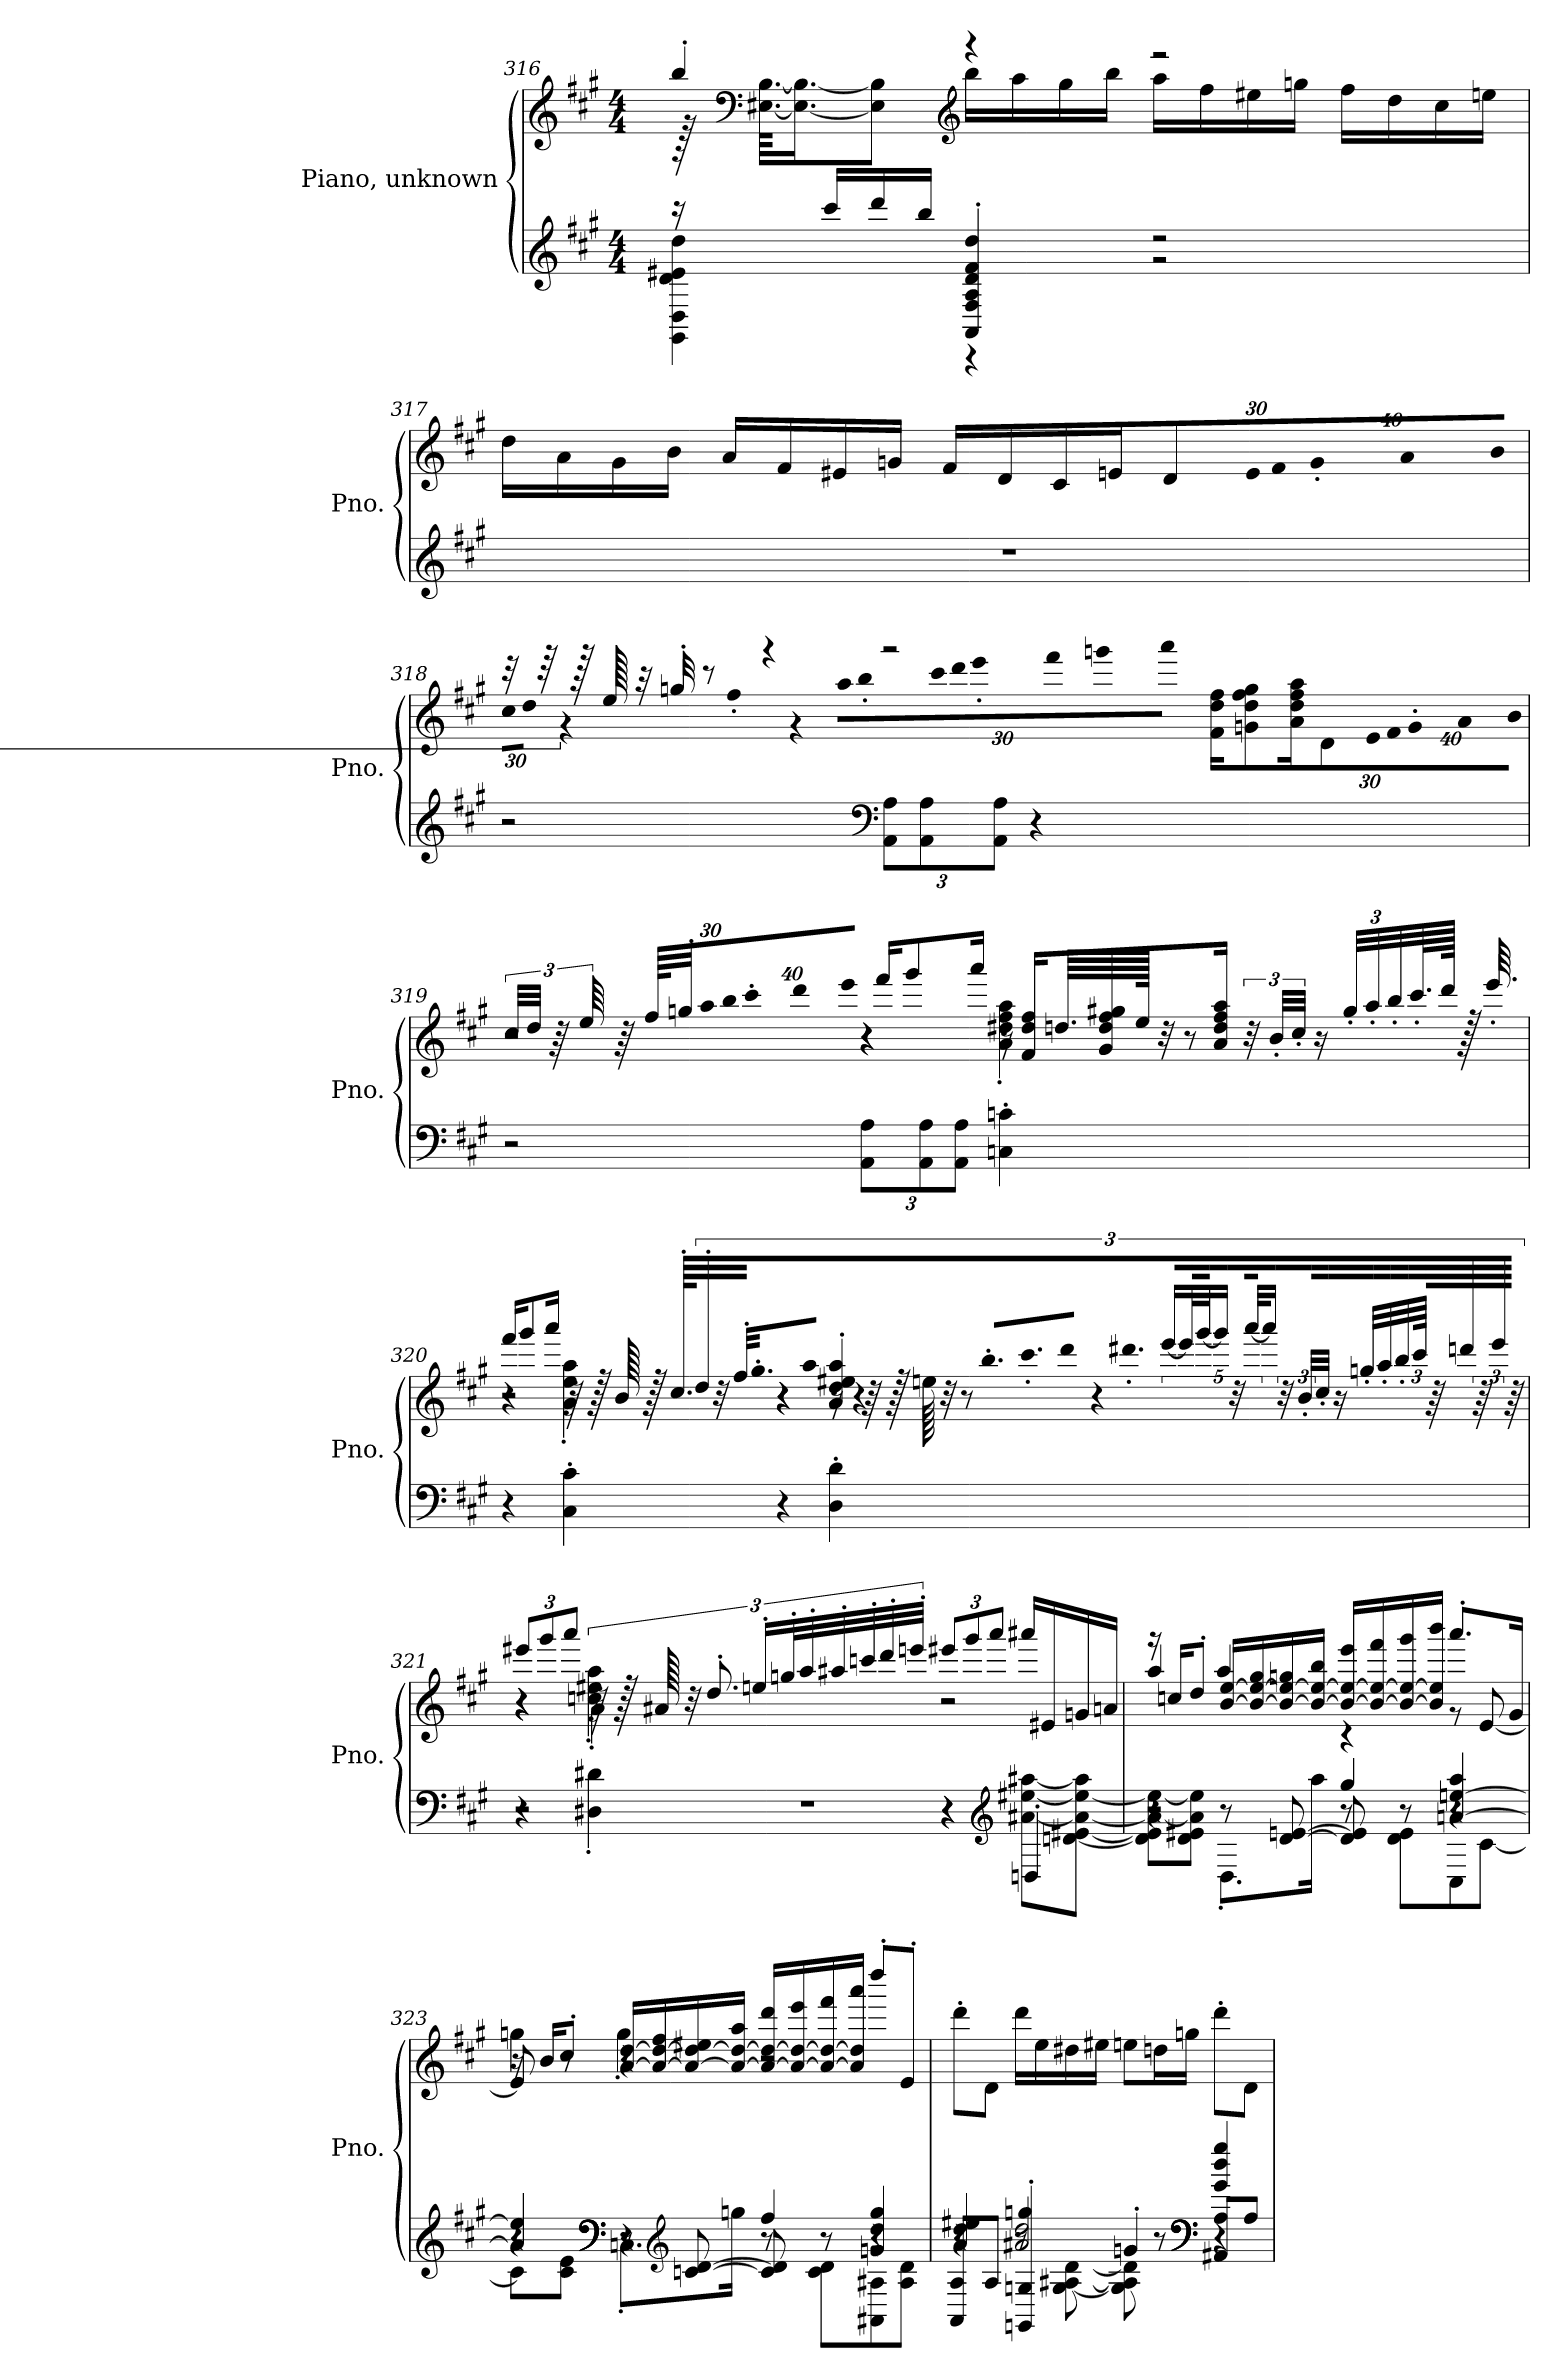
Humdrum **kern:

**kern	**kern
*part1	*part1
*staff2	*staff1
*I"Piano, unknown	*
*I'Pno.	*
!!LO:LB:g=z
*clefG2	*clefG2
*k[f#c#g#]	*k[f#c#g#]
*M4/4	*M4/4
=316	=316
*^	*^
16r	4GG#\ 4D\ 4d\ 4e#X\ 4dd\	4bb'/	128r
*	*	*clefF4	*
.	.	.	[64.E#X\ [64.B\KKLL
.	.	.	16.E#\_ 16.B\_J
16ccc#/LL	.	.	.
16ddd/	.	.	8E#\] 8B\]J
16bb/JJ	.	.	.
*	*	*clefG2	*
4AA/' 4F#/' 4A/' 4d/' 4f#/' 4dd/'	4r	4r	16bb\LL
.	.	.	16aa\
.	.	.	16gg#\
.	.	.	16bb\JJ
2r	2r	2r	16aa\LL
.	.	.	16ff#\
.	.	.	16ee#X\
.	.	.	16ggn\JJ
.	.	.	16ff#\LL
.	.	.	16dd\
.	.	.	16cc#\
.	.	.	16een\JJ
*v	*v	*	*
*	*v	*v
!!LO:LB:g=z
=317	=317
1r	16dd\LL
.	16a\
.	16g#\
.	16b\JJ
.	16a/LL
.	16f#/
.	16e#X/
.	16gn/JJ
.	16f#/LL
.	16d/
.	16c#/
.	16en/J
.	8d/
*	*Xbrackettup
!	!LO:N:vis=64
.	960%17e/KLL
!	!LO:N:vis=32
.	640%23f#/
!	!LO:N:vis=64
.	960%17g'/L
!	!LO:N:vis=64
.	960%17a/J
!	!LO:N:vis=32
.	640%23b/JJJ
!!LO:LB:g=z
=318	=318
*	*^
*	*	*brackettup
!	!	!LO:N:vis=64
2r	32r	960%17cc#\LLLL
!	!	!LO:N:vis=64
.	.	960%17dd\JJJJ
.	64r	.
.	.	1920ryy
!	!	!LO:N:vis=32
.	.	640%23r
.	128r	.
.	128ee/	.
.	32r	.
!	!	!LO:N:vis=32
.	.	640%23ff#'\
.	32ggn'/	.
!	!	!LO:N:vis=64
.	.	960%17r
.	8r	.
!	!	!LO:N:vis=64
.	.	960%17aa\KLLL
!	!	!LO:N:vis=32
.	.	640%23bb'\
!	!	!LO:N:vis=64
.	.	960%17ccc#\L
!	!	!LO:N:vis=64
.	.	960%17ddd\J
!	!	!LO:N:vis=32
.	.	640%23eee'\JJ
.	4r	.
*	*	*Xbrackettup
.	.	12fff#\
.	.	12gggn\
.	.	12aaa\J
*clefF4	*	*
*Xbrackettup	*	*
12AA\ 12A\L	2r	.
.	.	16f#\ 16dd\ 16ff#\KL
.	.	8gn\ 8dd\ 8ff#\ 8gg\
12AA\ 12A\	.	.
12AA\ 12A\J	.	.
.	.	16a\ 16dd\ 16ff#\ 16aa\K
4r	.	.
.	.	8d\
!	!	!LO:N:vis=64
.	.	960%17e\KLL
!	!	!LO:N:vis=32
.	.	640%23f#\
!	!	!LO:N:vis=64
.	.	960%17g'\L
!	!	!LO:N:vis=64
.	.	960%17a\J
!	!	!LO:N:vis=32
.	.	640%23b\JJJ
1920ryy	1920ryy	.
*	*v	*v
!!LO:LB:g=z
=319	=319
*	*brackettup
*	*^
*	*	*^
2r	48cc#/LLL	2r	2r
.	48dd/JJJ	.	.
.	96r	.	.
.	96ee/	.	.
.	64r	.	.
.	64ff#/KLLL	.	.
.	32ggn'/	.	.
*	*Xbrackettup	*	*
!	!LO:N:vis=64	!	!
.	960%17aa/K	.	.
!	!LO:N:vis=32	!	!
.	640%23bb/	.	.
!	!LO:N:vis=64	!	!
.	960%17ccc#'/L	.	.
!	!LO:N:vis=64	!	!
.	960%17ddd/J	.	.
!	!LO:N:vis=32	!	!
.	640%23eee/JJJ	.	.
.	16fff#/KL	.	.
.	8ggg#/	.	.
.	16aaa/Jk	.	.
12AA\ 12A\L	16f#/ 16dd/ 16ff#/KL	4r	4r
.	8g#/ 8dd/ 8ff#/ 8gg#X/	.	.
12AA\ 12A\	.	.	.
12AA\ 12A\J	.	.	.
.	16a/ 16dd/ 16ff#/ 16aa/Jk	.	.
*	*brackettup	*	*
4Cn\' 4cn\'	48r	4a\' 4dd#X\' 4ff#\' 4aa\'	16r
.	48b'/LLL	.	.
.	48cc#'/JJJ	.	.
.	16r	.	64.ddn'/LLLL
.	.	.	128ee/JJJJk
.	.	.	32r
*	*Xbrackettup	*	*
.	48gg#'/LLL	.	8r
.	48aa'/	.	.
.	48bb'/	.	.
.	64.ccc#'/L	.	.
.	128ddd/JJJJk	.	.
.	128r	.	.
.	64.eee'/	.	.
!!LO:LB:g=z	!!	!!
=320	=320	=320	=320
4r	16fff#/KL	4r	2r
.	8ggg#/	.	.
.	16aaa/Jk	.	.
4C#\' 4c#\'	64r	4a\' 4ee\' 4aa\'	.
.	128r	.	.
.	128b/	.	.
.	128r	.	.
.	64.cc#'/KLLL	.	.
*	*brackettup	*	*
.	48dd'/JJJ	.	.
.	48r	.	.
.	48ff#'/LLL	.	.
.	64.gg#'/L	.	.
.	128aa/JJJJk	.	.
.	128r	.	.
.	64.bb'/LLLL	.	.
.	64.ccc#'/	.	.
.	128ddd/JJJJk	.	.
.	128r	.	.
.	64.ddd#X'/	.	.
4r	[20eee/LL	4r	4r
.	40eee/L]	.	.
.	[40ggg#/J	.	.
.	20ggg#/JJ]	.	.
.	40r	.	.
.	[40aaa/KLL	.	.
.	20aaa/JJ]	.	.
4D\' 4d\'	48r	16r	4a/' 4dd/' 4ee#X/' 4aa/'
.	48b'/LLL	.	.
.	48cc#'/JJJ	.	.
.	16r	64r	.
.	.	128r	.
.	.	128een\	.
.	.	32r	.
*	*Xbrackettup	*	*
.	48ggn'/LLL	8r	.
.	48aa'/	.	.
.	48bb'/	.	.
*	*brackettup	*	*
.	96ccc#/JJJk	.	.
.	96r	.	.
.	96dddn/	.	.
.	96r	.	.
.	96eee/	.	.
.	96r	.	.
*	*v	*v	*v
!!LO:PB:g=z
=321	=321
*^	*
*	*^	*
*	*	*	*Xbrackettup
*	*	*	*^
*	*	*	*	*^
*	*	*	*	*	*^
1r	4r	2r	12eee#X/L	4r	4r	4r
.	.	.	12ggg#/	.	.	.
.	.	.	12aaa/J	.	.	.
*	*	*	*brackettup	*	*	*
.	4D#X\' 4d#X\'	.	12r	4ccn\' 4ee#X\' 4aa\'	64r	4a'\
.	.	.	.	.	128r	.
.	.	.	.	.	128a#X/	.
.	.	.	.	.	32r	.
.	.	.	.	.	8.dd'/	.
.	.	.	24een'/LL	.	.	.
*	*	*	*Xbrackettup	*	*	*
.	.	.	48ggn'/L	.	.	.
.	.	.	48aa'/	.	.	.
.	.	.	48aa#X'/	.	.	.
.	.	.	48cccn'/	.	.	.
.	.	.	48ddd'/	.	.	.
.	.	.	48eeen'/JJJ	.	.	.
.	4r	4r	12eee#X/L	2r	2r	2r
.	.	.	12ggg#/	.	.	.
.	.	.	12aaa/J	.	.	.
*clefG2	*	*	*	*	*	*
.	[8a#X\ [8ee#X\ [8aa#X\L	4Dn'/	16aaa#X/LL	.	.	.
.	.	.	16e#X/	.	.	.
.	[8dn\ [8e#X\ 8a#\_ 8ee#\_ 8aa#\]J	.	16gn/	.	.	.
.	.	.	16an/JJ	.	.	.
*	*	*	*	*v	*v	*v
!!LO:LB:g=z
=322	=322	=322	=322	=322
2r	8d\] 8e#\] 8a#\_ 8ee#\_L	4r	16r	4aa/
.	.	.	16ccn/KL	.
.	8d\ 8e#X\ 8a#\] 8ee#\]J	.	8dd'/J	.
.	8.D'\L	8r	[16b/ [16ee/LL	4aa'/
.	.	.	16b/_ 16ee/_ 16gg#/	.
.	.	[8d/ [8en/	16b/_ 16ee/_ 16ggn/	.
.	16aa\Jk	.	16b/_ 16ee/_ 16bb/JJ	.
4gg#/	8r	8d/] 8e/]	16b/_ 16ee/_ 16eee/LL	4r
.	.	.	16b/_ 16ee/_ 16fff#/	.
.	8d\ 8e\L	8r	16b/_ 16ee/_ 16ggg#/	.
.	.	.	16b/] 16ee/] 16bbb/JJ	.
[4an/ [4een/ 4aa/	8C#\	4r	8.aaa'/L	8r
.	[8c#\J	.	.	[8e/
.	.	.	16g#/Jk	.
!!LO:LB:g=z
=323	=323	=323	=323	=323
*	*	*	*	*^
4a/] 4ee/]	8c#\L]	4r	16r	4ggn\	8e/]
.	.	.	16b/KL	.	.
.	8c#\ 8e\J	.	8cc#'/J	.	8r
*clefF4	*	*	*	*	*
4r	8.Cn'\L	8r	[16a/ [16dd/LL	4gg'\	4r
.	.	.	16a/_ 16dd/_ 16ff#/	.	.
*clefG2	*	*	*	*	*
.	.	[8cn/ [8d/	16a/_ 16dd/_ 16ee#X/	.	.
.	16ggn\Jk	.	16a/_ 16dd/_ 16aa/JJ	.	.
4ff#/	8r	8c/] 8d/]	16a/_ 16dd/_ 16ddd/LL	2r	2r
.	.	.	16a/_ 16dd/_ 16eee/	.	.
.	8c\ 8d\L	8r	16a/_ 16dd/_ 16fff#/	.	.
.	.	.	16a/] 16dd/] 16aaa/JJ	.	.
4gn/ 4dd/ 4gg/	8AA#X\ 8A#X\	4r	8dddd'/L	.	.
.	8A#\ 8d\J	.	8e'/J	.	.
*	*	*	*v	*v	*v
=324	=324	=324	=324
4a/ 4dd/ 4ee#X/	4r	8AA/ 8A/L	8ddd'\L
.	.	8A/J	8d\J
2a#X/ 2dd/	8r	4GGn/' 4Gn/' 4ggn/'	16ddd\LL
.	.	.	16ee\
.	[8G\ [8A#X\ [8d\	.	16dd#X\
.	.	.	16ee#X\JJ
.	8G\] 8A#\] 8d\]	4gn'/	8een\L
.	8r	.	16ddn\L
.	.	.	16ggn\JJ
*clefF4	*	*	*
4g/ 4dd/ 4gg/	4r	8AA#X/ 8A#/L	8ddd'\L
.	.	8A#/J	8d\J
*v	*v	*v	*
=	=
*-	*-
